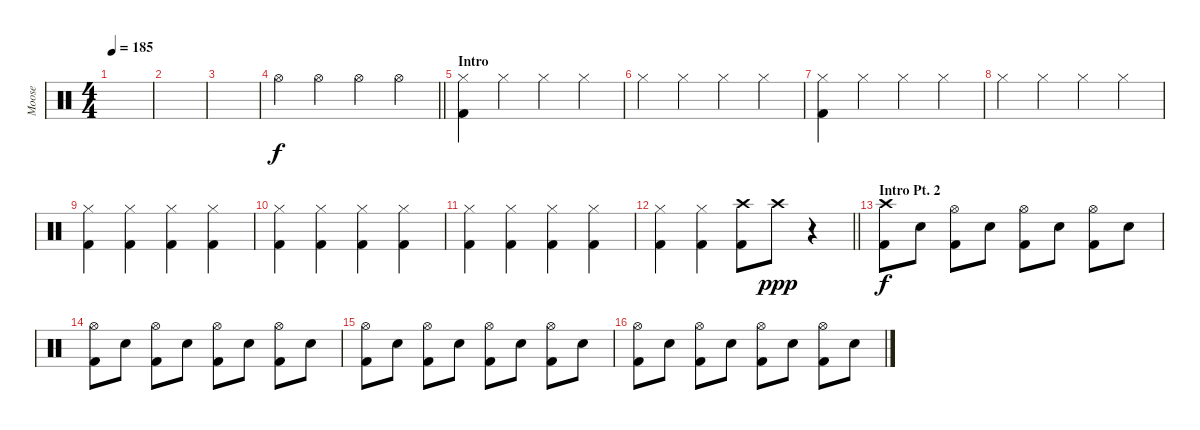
\track ("Moose" "Moose") {instrument percussion}
\staff {score}
\articulation defaults
\ts (4 4)
\tempo 185
\clef neutral
\ks c
|
|
|
\barLineRight lightlight "Hi-Hat (open)".4 "Hi-Hat (open)".4 "Hi-Hat (open)".4 "Hi-Hat (open)".4
|
\section ("" "Intro")
("Hi-Hat (closed)" "Kick (hit) 2").4 "Hi-Hat (closed)".4 "Hi-Hat (closed)".4 "Hi-Hat (closed)".4 |
"Hi-Hat (closed)".4 "Hi-Hat (closed)".4 "Hi-Hat (closed)".4 "Hi-Hat (closed)".4 |
("Hi-Hat (closed)" "Kick (hit) 2").4 "Hi-Hat (closed)".4 "Hi-Hat (closed)".4 "Hi-Hat (closed)".4 |
"Hi-Hat (closed)".4 "Hi-Hat (closed)".4 "Hi-Hat (closed)".4 "Hi-Hat (closed)".4 |
("Hi-Hat (closed)" "Kick (hit) 2").4 ("Hi-Hat (closed)" "Kick (hit) 2").4 ("Hi-Hat (closed)" "Kick (hit) 2").4 ("Hi-Hat (closed)" "Kick (hit) 2").4 |
("Hi-Hat (closed)" "Kick (hit) 2").4 ("Hi-Hat (closed)" "Kick (hit) 2").4 ("Hi-Hat (closed)" "Kick (hit) 2").4 ("Hi-Hat (closed)" "Kick (hit) 2").4 |
("Hi-Hat (closed)" "Kick (hit) 2").4 ("Hi-Hat (closed)" "Kick (hit) 2").4 ("Hi-Hat (closed)" "Kick (hit) 2").4 ("Hi-Hat (closed)" "Kick (hit) 2").4 |
\barLineRight lightlight
("Hi-Hat (closed)" "Kick (hit) 2").4 ("Hi-Hat (closed)" "Kick (hit) 2").4 ("Crash high (hit)" "Kick (hit) 2").8 "Crash high (hit)".8{dy ppp} r.4 |
\section ("" "Intro Pt. 2")
("Crash high (hit)" "Kick (hit) 2").8{dy f} "Electric Snare (hit)".8 ("Hi-Hat (open)" "Kick (hit) 2").8 "Electric Snare (hit)".8 ("Hi-Hat (open)" "Kick (hit) 2").8 "Electric Snare (hit)".8 ("Hi-Hat (open)" "Kick (hit) 2").8 "Electric Snare (hit)".8 |
("Hi-Hat (open)" "Kick (hit) 2").8 "Electric Snare (hit)".8 ("Hi-Hat (open)" "Kick (hit) 2").8 "Electric Snare (hit)".8 ("Hi-Hat (open)" "Kick (hit) 2").8 "Electric Snare (hit)".8 ("Hi-Hat (open)" "Kick (hit) 2").8 "Electric Snare (hit)".8 |
("Hi-Hat (open)" "Kick (hit) 2").8 "Electric Snare (hit)".8 ("Hi-Hat (open)" "Kick (hit) 2").8 "Electric Snare (hit)".8 ("Hi-Hat (open)" "Kick (hit) 2").8 "Electric Snare (hit)".8 ("Hi-Hat (open)" "Kick (hit) 2").8 "Electric Snare (hit)".8 |
("Hi-Hat (open)" "Kick (hit) 2").8 "Electric Snare (hit)".8 ("Hi-Hat (open)" "Kick (hit) 2").8 "Electric Snare (hit)".8 ("Hi-Hat (open)" "Kick (hit) 2").8 "Electric Snare (hit)".8 ("Hi-Hat (open)" "Kick (hit) 2").8 "Electric Snare (hit)".8
